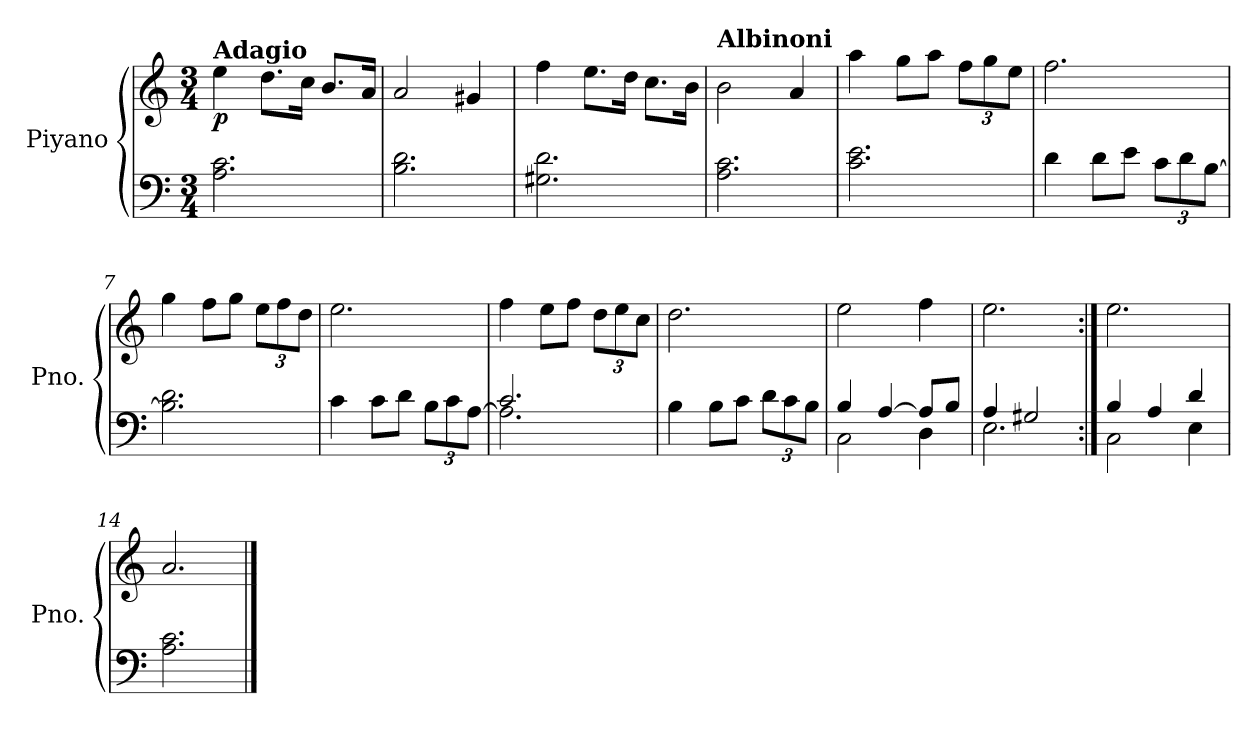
**kern	**kern	**dynam
*part1	*part1	*part1
*staff2	*staff1	*staff1/2
*I"Piyano	*	*
*I'Pno.	*	*
*clefF4	*clefG2	*
*k[]	*k[]	*
*M3/4	*M3/4	*
*MM70	*MM70	*
=1	=1	=1
!	!LO:TX:a:B:t=Adagio	!
!	!	!LO:DY:b
2.A\ 2.c\	4ee\	p
.	8.dd\L	.
.	16cc\Jk	.
.	8.b/L	.
.	16a/Jk	.
=2	=2	=2
2.B\ 2.d\	2a/	.
.	4g#X/	.
=3	=3	=3
2.G#X\ 2.d\	4ff\	.
.	8.ee\L	.
.	16dd\Jk	.
.	8.cc\L	.
.	16b\Jk	.
=4	=4	=4
!	!LO:TX:a:B:t=Albinoni	!
2.A\ 2.c\	2b\	.
.	4a/	.
!!LO:LB:g=z
=5	=5	=5
2.c\ 2.e\	4aa\	.
.	8gg\L	.
.	8aa\J	.
*	*Xbrackettup	*
.	12ff\L	.
.	12gg\	.
.	12ee\J	.
=6	=6	=6
4d\	2.ff\	.
8d\L	.	.
8e\J	.	.
*Xbrackettup	*	*
12c\L	.	.
12d\	.	.
[12B\J	.	.
=7	=7	=7
2.B\] 2.d\	4gg\	.
.	8ff\L	.
.	8gg\J	.
.	12ee\L	.
.	12ff\	.
.	12dd\J	.
!!LO:LB:g=z
=8	=8	=8
4c\	2.ee\	.
8c\L	.	.
8d\J	.	.
12B\L	.	.
12c\	.	.
[12A\J	.	.
=9	=9	=9
*^	*	*
2.A\]	2.c/	4ff\	.
.	.	8ee\L	.
.	.	8ff\J	.
.	.	12dd\L	.
.	.	12ee\	.
.	.	12cc\J	.
*v	*v	*	*
=10	=10	=10
4B\	2.dd\	.
8B\L	.	.
8c\J	.	.
12d\L	.	.
12c\	.	.
12B\J	.	.
!!LO:LB:g=z
=11	=11	=11
*^	*	*
4B/	2C\	2ee\	.
[4A/	.	.	.
8A/L]	4D\	4ff\	.
8B/J	.	.	.
=12	=12	=12	=12
4A/	2.E\	2.ee\	.
2G#X/	.	.	.
=13:|!	=13:|!	=13:|!	=13:|!
4B/	2C\	2.ee\	.
4A/	.	.	.
4d/	4E\	.	.
*v	*v	*	*
=14	=14	=14
2.A\ 2.c\	2.a/	.
==	==	==
*-	*-	*-
